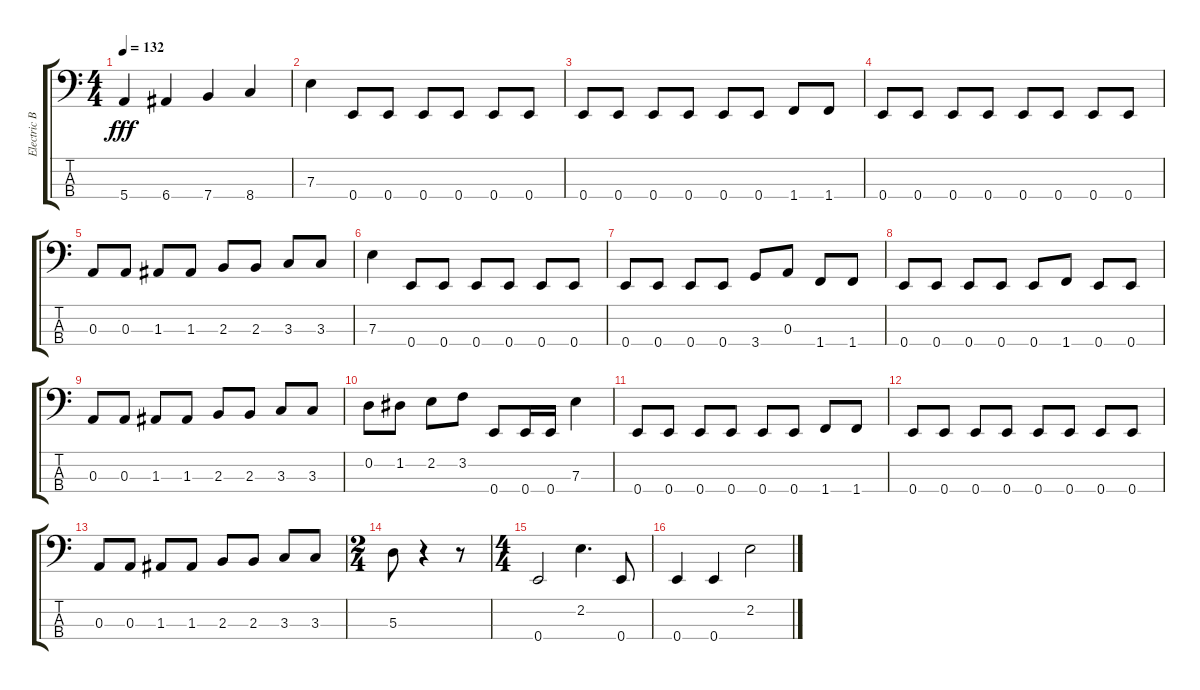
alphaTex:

\track ("Electric Bass" "Electric B") {instrument electricbassfinger}
\staff {score tabs}
\tuning (G2 D2 A1 E1) {hide}
\ts (4 4)
\tempo 132
\clef f4
\ks c
5.4.4{dy fff} 6.4.4 7.4.4 8.4.4 |
7.3.4 0.4.8 0.4.8 0.4.8 0.4.8 0.4.8 0.4.8 |
0.4.8 0.4.8 0.4.8 0.4.8 0.4.8 0.4.8 1.4.8 1.4.8 |
0.4.8 0.4.8 0.4.8 0.4.8 0.4.8 0.4.8 0.4.8 0.4.8 |
0.3.8 0.3.8 1.3.8 1.3.8 2.3.8 2.3.8 3.3.8 3.3.8 |
7.3.4 0.4.8 0.4.8 0.4.8 0.4.8 0.4.8 0.4.8 |
0.4.8 0.4.8 0.4.8 0.4.8 3.4.8 0.3.8 1.4.8 1.4.8 |
0.4.8 0.4.8 0.4.8 0.4.8 0.4.8 1.4.8 0.4.8 0.4.8 |
0.3.8 0.3.8 1.3.8 1.3.8 2.3.8 2.3.8 3.3.8 3.3.8 |
0.2.8 1.2.8 2.2.8 3.2.8 0.4.8 0.4.16 0.4.16 7.3.4 |
0.4.8 0.4.8 0.4.8 0.4.8 0.4.8 0.4.8 1.4.8 1.4.8 |
0.4.8 0.4.8 0.4.8 0.4.8 0.4.8 0.4.8 0.4.8 0.4.8 |
0.3.8 0.3.8 1.3.8 1.3.8 2.3.8 2.3.8 3.3.8 3.3.8 |
\ts (2 4)
5.3.8 r.4 r.8 |
\ts (4 4)
0.4.2 2.2.4{d} 0.4.8 |
0.4.4 0.4.4 2.2.2
